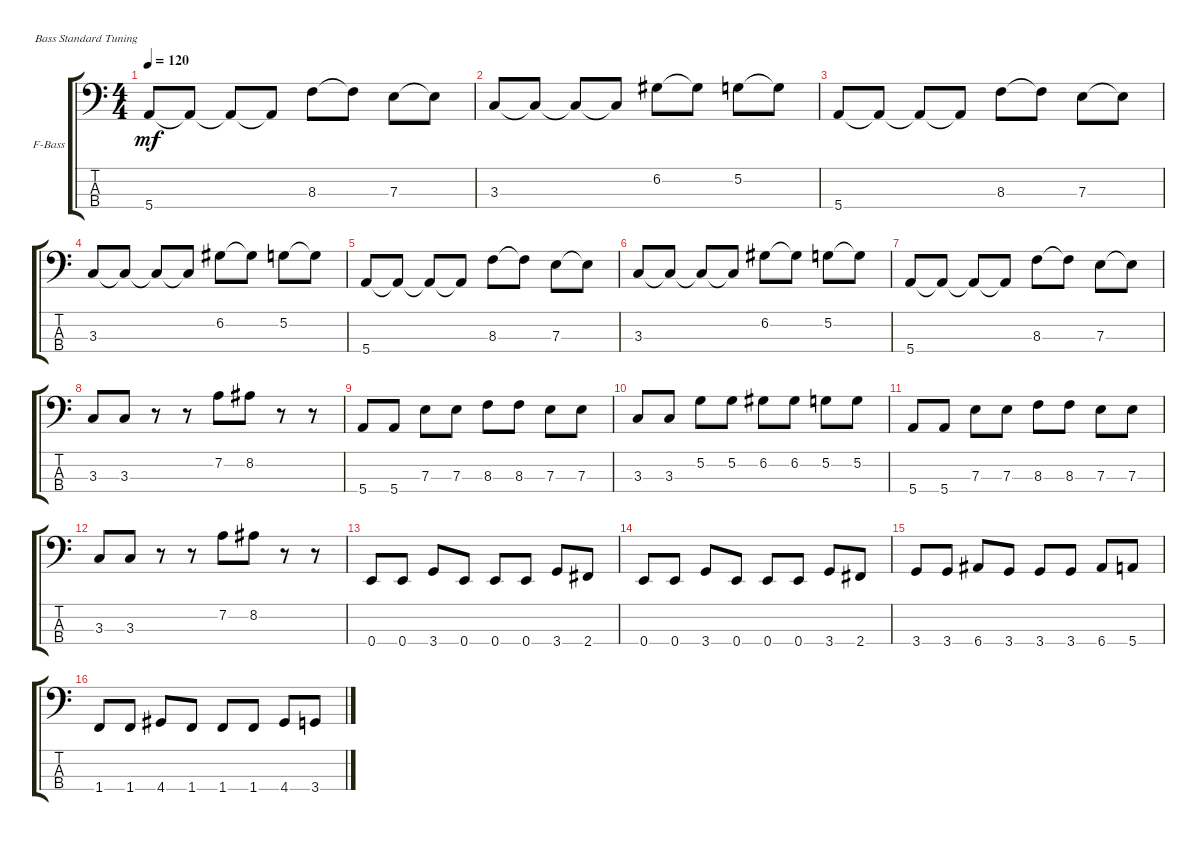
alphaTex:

\defaultSystemsLayout 4
\bracketExtendMode groupsimilarinstruments
\firstSystemTrackNameOrientation horizontal
\otherSystemsTrackNameOrientation horizontal
\track ("Fretless Bass" "F-Bass") {instrument fretlessbass}
\staff {score tabs}
\tuning (G2 D2 A1 E1)
\ts (4 4)
\tempo 120
\clef f4
\scale
0.487395
\ks c
5.4.8{dy mf instrument fretlessbass} 5.4{t}.8 5.4{t}.8 5.4{t}.8 8.3.8 8.3{t}.8 7.3.8 7.3{t}.8 |
\scale
0.256303 3.3.8 3.3{t}.8 3.3{t}.8 3.3{t}.8 6.2.8 6.2{t}.8 5.2.8 5.2{t}.8 |
\scale
0.256303 5.4.8 5.4{t}.8 5.4{t}.8 5.4{t}.8 8.3.8 8.3{t}.8 7.3.8 7.3{t}.8 |
\scale
0.333333 3.3.8 3.3{t}.8 3.3{t}.8 3.3{t}.8 6.2.8 6.2{t}.8 5.2.8 5.2{t}.8 |
\scale
0.333333 5.4.8 5.4{t}.8 5.4{t}.8 5.4{t}.8 8.3.8 8.3{t}.8 7.3.8 7.3{t}.8 |
\scale
0.333333 3.3.8 3.3{t}.8 3.3{t}.8 3.3{t}.8 6.2.8 6.2{t}.8 5.2.8 5.2{t}.8 |
5.4.8 5.4{t}.8 5.4{t}.8 5.4{t}.8 8.3.8 8.3{t}.8 7.3.8 7.3{t}.8 |
3.3.8 3.3.8 r.8 r.8 7.2.8 8.2.8 r.8 r.8 |
5.4.8 5.4.8 7.3.8 7.3.8 8.3.8 8.3.8 7.3.8 7.3.8 |
3.3.8 3.3.8 5.2.8 5.2.8 6.2.8 6.2.8 5.2.8 5.2.8 |
5.4.8 5.4.8 7.3.8 7.3.8 8.3.8 8.3.8 7.3.8 7.3.8 |
3.3.8 3.3.8 r.8 r.8 7.2.8 8.2.8 r.8 r.8 |
0.4.8 0.4.8 3.4.8 0.4.8 0.4.8 0.4.8 3.4.8 2.4.8 |
0.4.8 0.4.8 3.4.8 0.4.8 0.4.8 0.4.8 3.4.8 2.4.8 |
3.4.8 3.4.8 6.4.8 3.4.8 3.4.8 3.4.8 6.4.8 5.4.8 |
1.4.8 1.4.8 4.4.8 1.4.8 1.4.8 1.4.8 4.4.8 3.4.8
